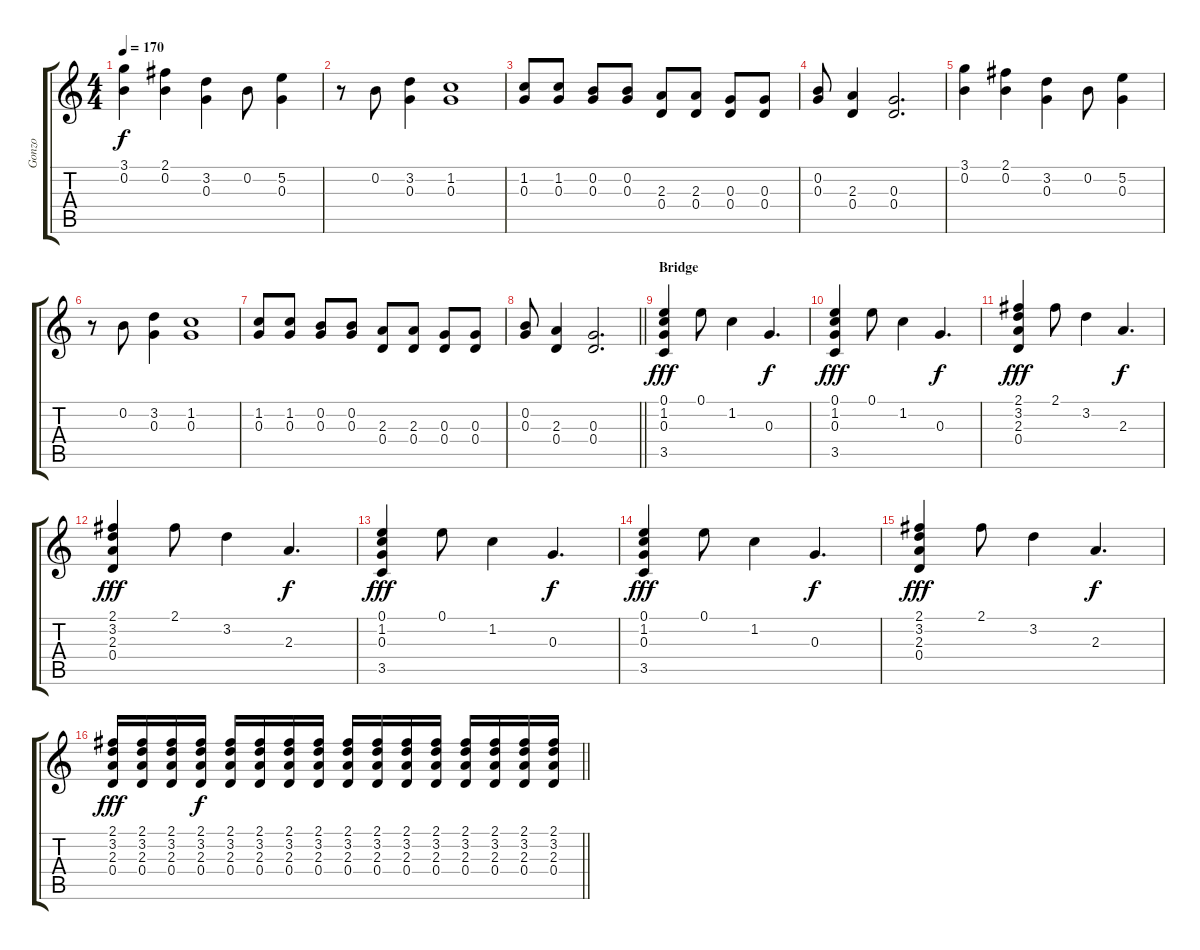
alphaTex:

\track ("Gonzo" "Gonzo") {instrument overdrivenguitar}
\staff {score tabs}
\tuning (E4 B3 G3 D3 A2 E2) {hide}
\ts (4 4)
\tempo 170
\clef g2
\ks c
(3.1 0.2).4{dy f} (2.1 0.2).4 (3.2 0.3).4 0.2.8 (5.2 0.3).4 |
r.8 0.2.8 (3.2 0.3).4 (1.2 0.3).1 |
(1.2 0.3).8 (1.2 0.3).8 (0.2 0.3).8 (0.2 0.3).8 (2.3 0.4).8 (2.3 0.4).8 (0.3 0.4).8 (0.3 0.4).8 |
(0.2 0.3).8 (2.3 0.4).4 (0.3 0.4).2{d} |
(3.1 0.2).4 (2.1 0.2).4 (3.2 0.3).4 0.2.8 (5.2 0.3).4 |
r.8 0.2.8 (3.2 0.3).4 (1.2 0.3).1 |
(1.2 0.3).8 (1.2 0.3).8 (0.2 0.3).8 (0.2 0.3).8 (2.3 0.4).8 (2.3 0.4).8 (0.3 0.4).8 (0.3 0.4).8 |
\barLineRight lightlight
(0.2 0.3).8 (2.3 0.4).4 (0.3 0.4).2{d} |
\section ("" "Bridge")
(0.1 1.2 0.3 3.5).4{dy fff} 0.1.8 1.2.4 0.3.4{d dy f} |
(0.1 1.2 0.3 3.5).4{dy fff} 0.1.8 1.2.4 0.3.4{d dy f} |
(2.1 3.2 2.3 0.4).4{dy fff} 2.1.8 3.2.4 2.3.4{d dy f} |
(2.1 3.2 2.3 0.4).4{dy fff} 2.1.8 3.2.4 2.3.4{d dy f} |
(0.1 1.2 0.3 3.5).4{dy fff} 0.1.8 1.2.4 0.3.4{d dy f} |
(0.1 1.2 0.3 3.5).4{dy fff} 0.1.8 1.2.4 0.3.4{d dy f} |
(2.1 3.2 2.3 0.4).4{dy fff} 2.1.8 3.2.4 2.3.4{d dy f} |
\barLineRight lightlight
(2.1 3.2 2.3 0.4).16{dy fff} (2.1 3.2 2.3 0.4).16 (2.1 3.2 2.3 0.4).16 (2.1 3.2 2.3 0.4).16{dy f} (2.1 3.2 2.3 0.4).16 (2.1 3.2 2.3 0.4).16 (2.1 3.2 2.3 0.4).16 (2.1 3.2 2.3 0.4).16 (2.1 3.2 2.3 0.4).16 (2.1 3.2 2.3 0.4).16 (2.1 3.2 2.3 0.4).16 (2.1 3.2 2.3 0.4).16 (2.1 3.2 2.3 0.4).16 (2.1 3.2 2.3 0.4).16 (2.1 3.2 2.3 0.4).16 (2.1 3.2 2.3 0.4).16
